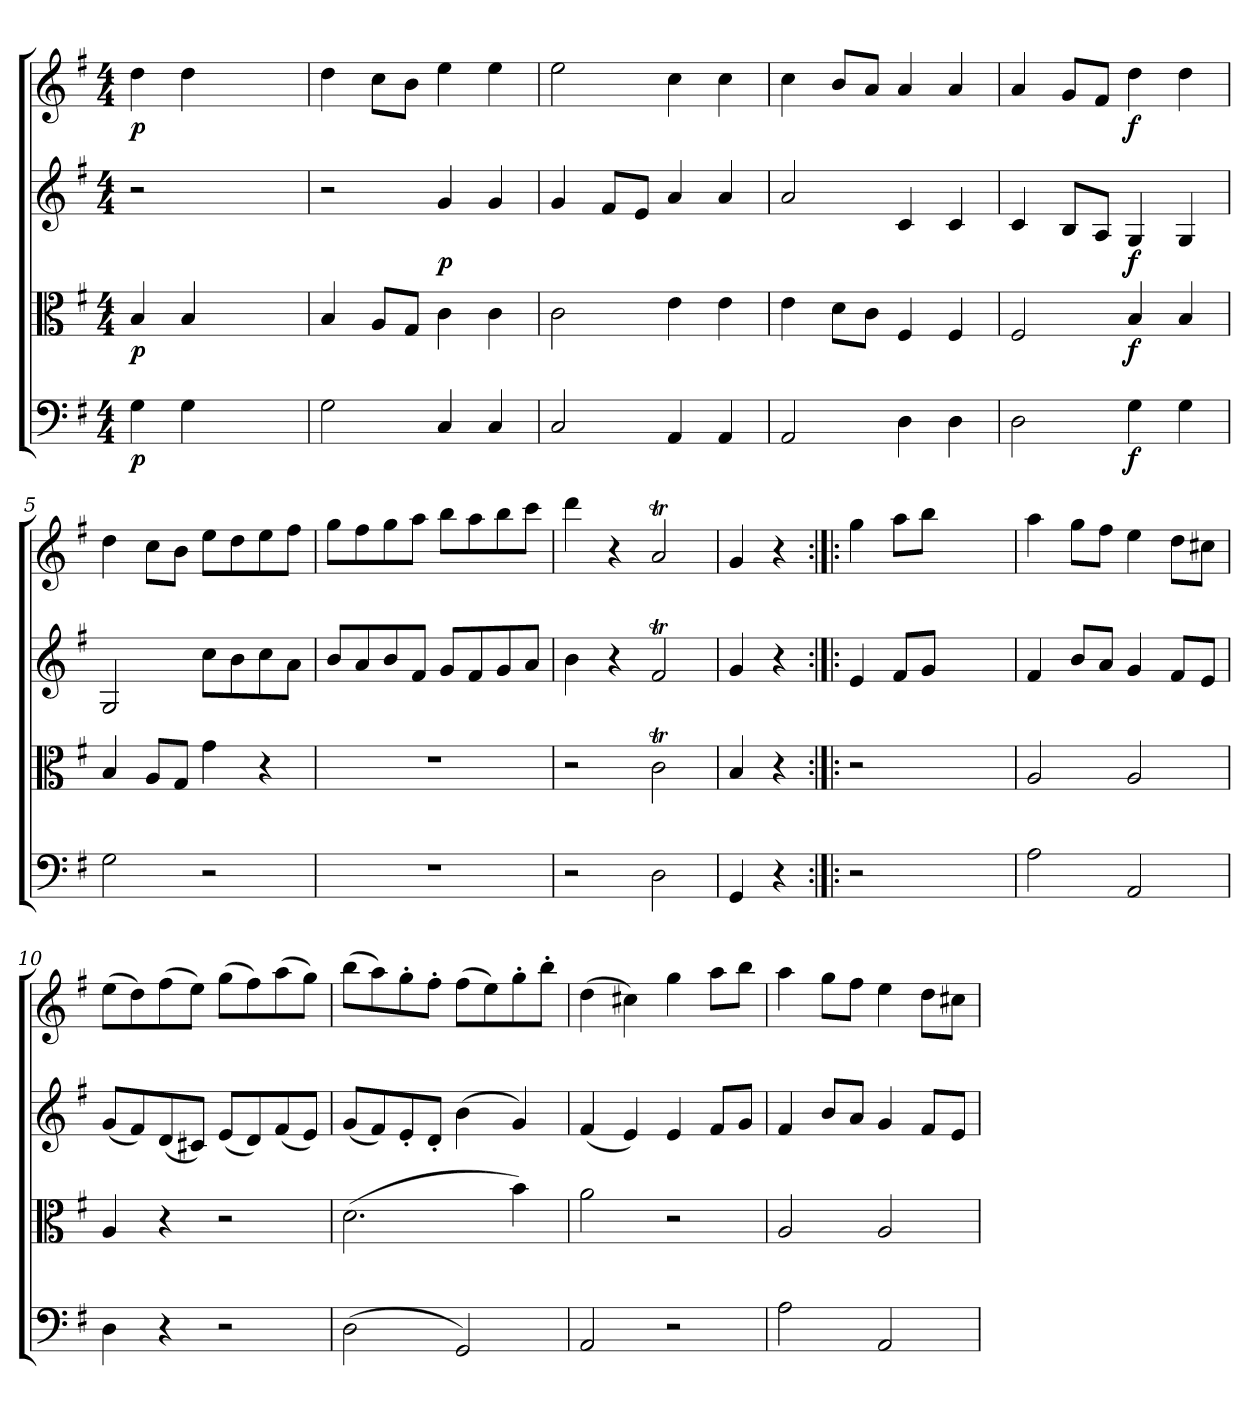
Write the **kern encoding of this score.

**kern	**dynam	**kern	**dynam	**kern	**dynam	**kern	**dynam
*part4	*part4	*part3	*part3	*part2	*part2	*part1	*part1
*staff4	*staff4	*staff3	*staff3	*staff2	*staff2	*staff1	*staff1
*clefF4	*	*clefC3	*	*clefG2	*	*clefG2	*
*k[f#]	*	*k[f#]	*	*k[f#]	*	*k[f#]	*
*G:	*	*G:	*	*G:	*	*G:	*
*M4/4	*	*M4/4	*	*M4/4	*	*M4/4	*
=	=	=	=	=	=	=	=
4G\	p	4B/	p	2r	.	4dd\	p
4G\	.	4B/	.	.	.	4dd\	.
2ryy	.	2ryy	.	2ryy	.	2ryy	.
=1	=1	=1	=1	=1	=1	=1	=1
2G\	.	4B/	.	2r	.	4dd\	.
.	.	8A/L	.	.	.	8cc\L	.
.	.	8G/J	.	.	.	8b\J	.
4C/	.	4c\	.	4g/	p	4ee\	.
4C/	.	4c\	.	4g/	.	4ee\	.
=2	=2	=2	=2	=2	=2	=2	=2
2C/	.	2c\	.	4g/	.	2ee\	.
.	.	.	.	8f#/L	.	.	.
.	.	.	.	8e/J	.	.	.
4AA/	.	4e\	.	4a/	.	4cc\	.
4AA/	.	4e\	.	4a/	.	4cc\	.
=3	=3	=3	=3	=3	=3	=3	=3
2AA/	.	4e\	.	2a/	.	4cc\	.
.	.	8d\L	.	.	.	8b/L	.
.	.	8c\J	.	.	.	8a/J	.
4D\	.	4F#/	.	4c/	.	4a/	.
4D\	.	4F#/	.	4c/	.	4a/	.
=4	=4	=4	=4	=4	=4	=4	=4
2D\	.	2F#/	.	4c/	.	4a/	.
.	.	.	.	8B/L	.	8g/L	.
.	.	.	.	8A/J	.	8f#/J	.
4G\	f	4B/	f	4G/	f	4dd\	f
4G\	.	4B/	.	4G/	.	4dd\	.
=5	=5	=5	=5	=5	=5	=5	=5
2G\	.	4B/	.	2G/	.	4dd\	.
.	.	8A/L	.	.	.	8cc\L	.
.	.	8G/J	.	.	.	8b\J	.
2r	.	4g\	.	8cc\L	.	8ee\L	.
.	.	.	.	8b\	.	8dd\	.
.	.	4r	.	8cc\	.	8ee\	.
.	.	.	.	8a\J	.	8ff#\J	.
=6	=6	=6	=6	=6	=6	=6	=6
1r	.	1r	.	8b/L	.	8gg\L	.
.	.	.	.	8a/	.	8ff#\	.
.	.	.	.	8b/	.	8gg\	.
.	.	.	.	8f#/J	.	8aa\J	.
.	.	.	.	8g/L	.	8bb\L	.
.	.	.	.	8f#/	.	8aa\	.
.	.	.	.	8g/	.	8bb\	.
.	.	.	.	8a/J	.	8ccc\J	.
=7	=7	=7	=7	=7	=7	=7	=7
2r	.	2r	.	4b\	.	4ddd\	.
.	.	.	.	4r	.	4r	.
2D\	.	2cT\	.	2f#t/	.	2aT/	.
=8	=8	=8	=8	=8	=8	=8	=8
4GG/	.	4B/	.	4g/	.	4g/	.
4r	.	4r	.	4r	.	4r	.
=:|!|:	=:|!|:	=:|!|:	=:|!|:	=:|!|:	=:|!|:	=:|!|:	=:|!|:
2r	.	2r	.	4e/	.	4gg\	.
.	.	.	.	8f#/L	.	8aa\L	.
.	.	.	.	8g/J	.	8bb\J	.
2ryy	.	2ryy	.	2ryy	.	2ryy	.
=9	=9	=9	=9	=9	=9	=9	=9
2A\	.	2A/	.	4f#/	.	4aa\	.
.	.	.	.	8b/L	.	8gg\L	.
.	.	.	.	8a/J	.	8ff#\J	.
2AA/	.	2A/	.	4g/	.	4ee\	.
.	.	.	.	8f#/L	.	8dd\L	.
.	.	.	.	8e/J	.	8cc#X\J	.
=10	=10	=10	=10	=10	=10	=10	=10
4D\	.	4A/	.	(8g/L	.	(8ee\L	.
.	.	.	.	8f#/)	.	8dd\)	.
4r	.	4r	.	(8d/	.	(8ff#\	.
.	.	.	.	8c#X/J)	.	8ee\J)	.
2r	.	2r	.	(8e/L	.	(8gg\L	.
.	.	.	.	8d/)	.	8ff#\)	.
.	.	.	.	(8f#/	.	(8aa\	.
.	.	.	.	8e/J)	.	8gg\J)	.
=11	=11	=11	=11	=11	=11	=11	=11
(2D\	.	(2.d\	.	(8g/L	.	(8bb\L	.
.	.	.	.	8f#/)	.	8aa\)	.
.	.	.	.	8e'/	.	8gg'\	.
.	.	.	.	8d'/J	.	8ff#'\J	.
2GG/)	.	.	.	(4b\	.	(8ff#\L	.
.	.	.	.	.	.	8ee\)	.
.	.	4b\)	.	4g/)	.	8gg'\	.
.	.	.	.	.	.	8bb'\J	.
=12	=12	=12	=12	=12	=12	=12	=12
2AA/	.	2a\	.	(4f#/	.	(4dd\	.
.	.	.	.	4e/)	.	4cc#X\)	.
2r	.	2r	.	4e/	.	4gg\	.
.	.	.	.	8f#/L	.	8aa\L	.
.	.	.	.	8g/J	.	8bb\J	.
=13	=13	=13	=13	=13	=13	=13	=13
2A\	.	2A/	.	4f#/	.	4aa\	.
.	.	.	.	8b/L	.	8gg\L	.
.	.	.	.	8a/J	.	8ff#\J	.
2AA/	.	2A/	.	4g/	.	4ee\	.
.	.	.	.	8f#/L	.	8dd\L	.
.	.	.	.	8e/J	.	8cc#X\J	.
=	=	=	=	=	=	=	=
*-	*-	*-	*-	*-	*-	*-	*-
